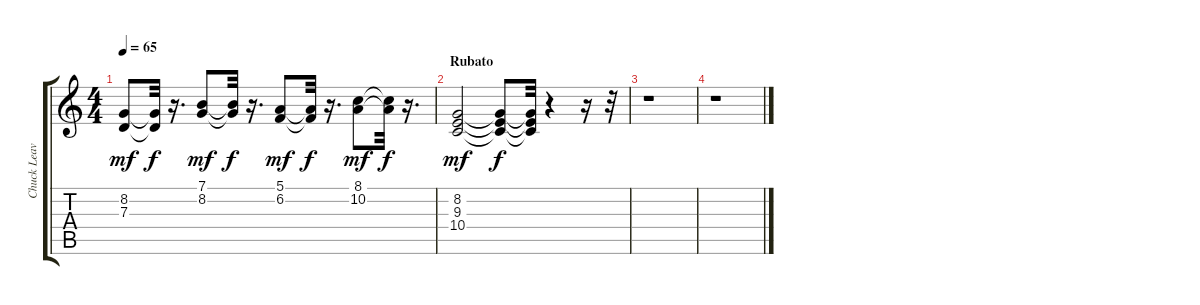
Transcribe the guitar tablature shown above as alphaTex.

\track ("Chuck Leavell" "Chuck Leav") {instrument brightacousticpiano}
\staff {score tabs}
\tuning (E4 B3 G3 D3 A2 E2) {hide}
\ts (4 4)
\tempo 65
\clef g2
\ks c
(8.2 7.3).8{dy mf} (8.2{t} 7.3{t}).32{dy f} r.16{d} (7.1 8.2).8{dy mf} (7.1{t} 8.2{t}).32{dy f} r.16{d} (5.1 6.2).8{dy mf} (5.1{t} 6.2{t}).32{dy f} r.16{d} (8.1 10.2).8{dy mf} (8.1{t} 10.2{t}).32{dy f} r.16{d} |
\section ("" "Rubato")
(8.2 9.3 10.4).2{dy mf} (8.2{t} 9.3{t} 10.4{t}).8{dy f} (8.2{t} 9.3{t} 10.4{t}).32 r.4 r.16 r.32 |
r.1 |
r.1
